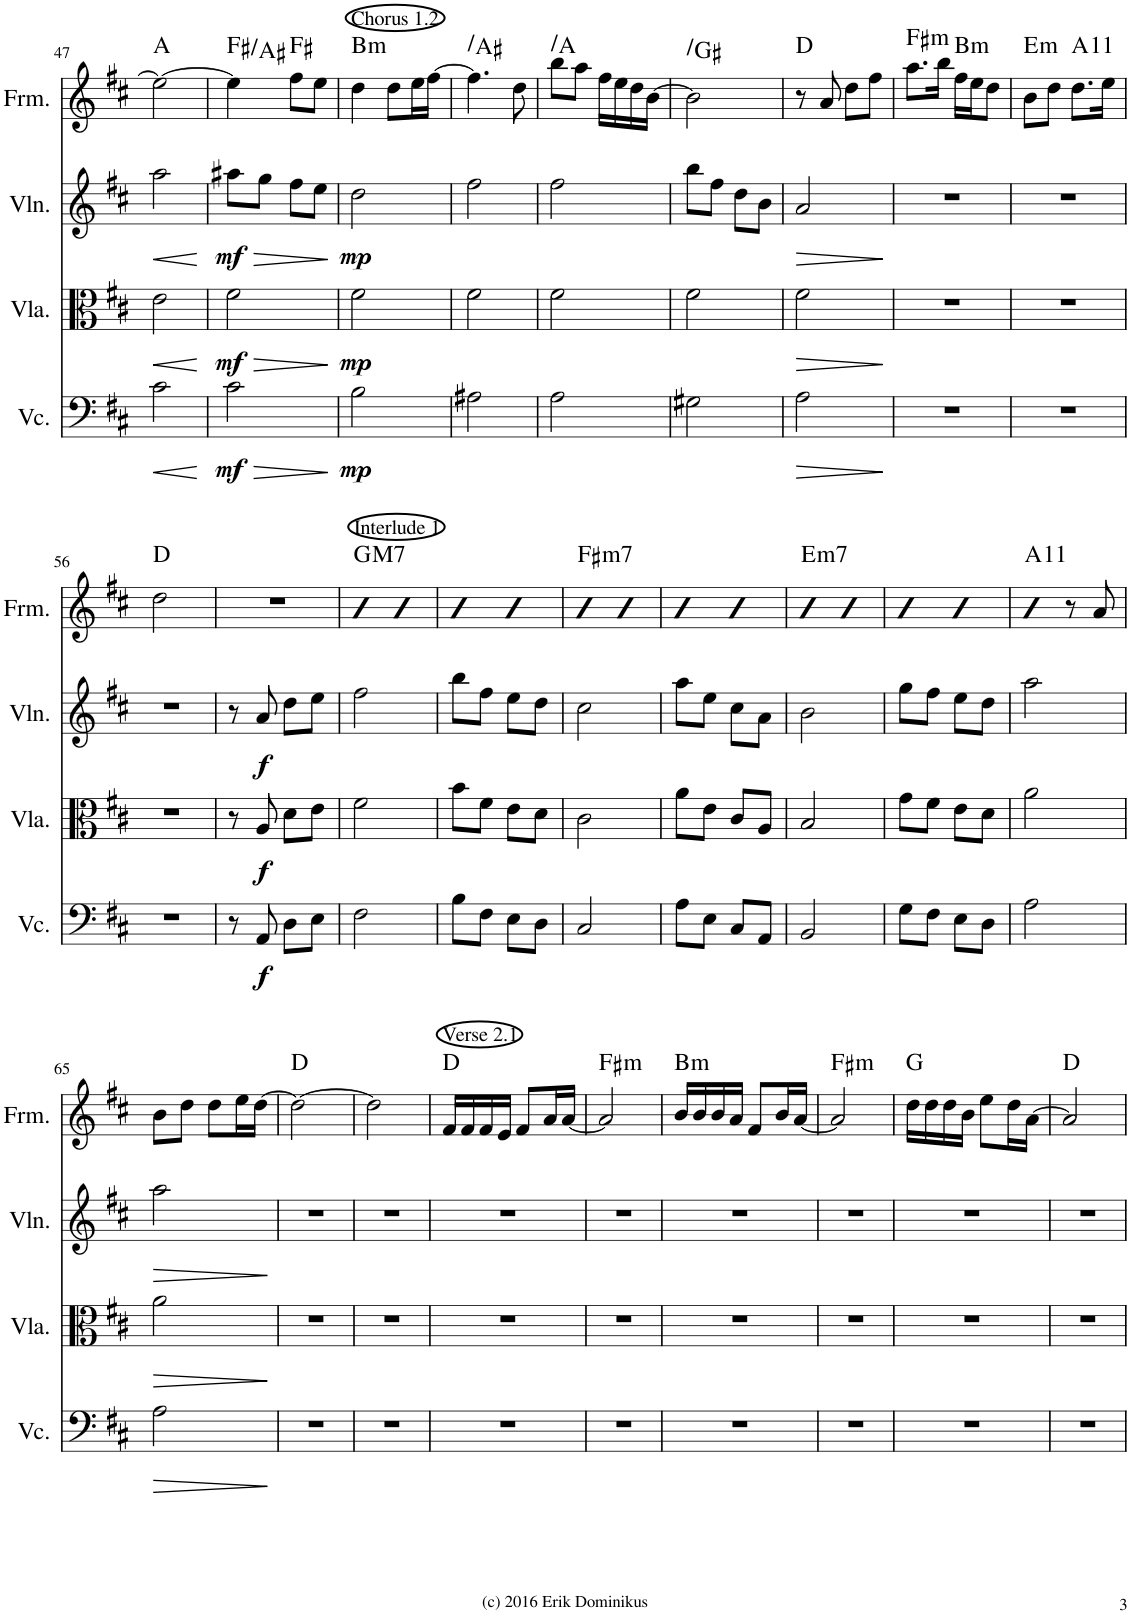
**kern	**dynam	**kern	**dynam	**kern	**dynam	**kern	**harte
*part4	*part4	*part3	*part3	*part2	*part2	*part1	*part1
*staff4	*staff4	*staff3	*staff3	*staff2	*staff2	*staff1	*
*I"Violoncello	*	*I"Viola	*	*I"Violin	*	*I"Form	*
*I'Vc.	*	*I'Vla.	*	*I'Vln.	*	*I'Frm.	*
!!LO:PB:g=z
*clefF4	*	*clefC3	*	*clefG2	*	*clefG2	*
*k[f#c#]	*	*k[f#c#]	*	*k[f#c#]	*	*k[f#c#]	*
*M2/4	*	*M2/4	*	*M2/4	*	*M2/4	*
=47	=47	=47	=47	=47	=47	=47	=47
!	!LO:HP:b	!	!LO:HP:b	!	!LO:HP:b	!	!
2c#\	<	2e\	<	2aa\	<	2ee\_	A:maj
.	[	.	[	.	[	.	.
=48	=48	=48	=48	=48	=48	=48	=48
!	!LO:HP:b	!	!LO:HP:b	!	!LO:HP:b	!	!
!	!LO:DY:n=1:b	!	!LO:DY:n=1:b	!	!LO:DY:n=1:b	!	!
2c#\	> mf	2f#\	> mf	8aa#X\L	> mf	4ee\]	F#:maj/3
.	.	.	.	8gg\J	.	.	.
.	.	.	.	8ff#\L	.	8ff#\L	F#:maj
.	.	.	.	8ee\J	.	8ee\J	.
.	]	.	]	.	]	.	.
=49	=49	=49	=49	=49	=49	=49	=49
!	!	!	!	!	!	!LO:TX:a:t=Chorus 1.2	!
!	!LO:DY:b	!	!LO:DY:b	!	!LO:DY:b	!	!LO:H:kt=m
2B\	mp	2f#\	mp	2dd\	mp	4dd\	B:min
.	.	.	.	.	.	8dd\L	.
.	.	.	.	.	.	16ee\L	.
.	.	.	.	.	.	[16ff#\JJ	.
=50	=50	=50	=50	=50	=50	=50	=50
!	!	!	!	!	!	!	!LO:H:kt=N.C.
2A#X\	.	2f#\	.	2ff#\	.	4.ff#\]	N
.	.	.	.	.	.	8dd\	.
=51	=51	=51	=51	=51	=51	=51	=51
!	!	!	!	!	!	!	!LO:H:kt=N.C.
2A\	.	2f#\	.	2ff#\	.	8bb\L	N
.	.	.	.	.	.	8aa\J	.
.	.	.	.	.	.	16ff#\LL	.
.	.	.	.	.	.	16ee\	.
.	.	.	.	.	.	16dd\	.
.	.	.	.	.	.	[16b\JJ	.
=52	=52	=52	=52	=52	=52	=52	=52
!	!	!	!	!	!	!	!LO:H:kt=N.C.
2G#X\	.	2f#\	.	8bb\L	.	2b\]	N
.	.	.	.	8ff#\J	.	.	.
.	.	.	.	8dd\L	.	.	.
.	.	.	.	8b\J	.	.	.
=53	=53	=53	=53	=53	=53	=53	=53
!	!LO:HP:b	!	!LO:HP:b	!	!LO:HP:b	!	!
2A\	>	2f#\	>	2a/	>	8r	D:maj
.	.	.	.	.	.	8a/	.
.	.	.	.	.	.	8dd\L	.
.	.	.	.	.	.	8ff#\J	.
.	]	.	]	.	]	.	.
=54	=54	=54	=54	=54	=54	=54	=54
!	!	!	!	!	!	!	!LO:H:kt=m
2r	.	2r	.	2r	.	8.aa\L	F#:min
.	.	.	.	.	.	16bb\Jk	.
!	!	!	!	!	!	!	!LO:H:kt=m
.	.	.	.	.	.	16ff#\LL	B:min
.	.	.	.	.	.	16ee\J	.
.	.	.	.	.	.	8dd\J	.
=55	=55	=55	=55	=55	=55	=55	=55
!	!	!	!	!	!	!	!LO:H:kt=m
2r	.	2r	.	2r	.	8b\L	E:min
.	.	.	.	.	.	8dd\J	.
!	!	!	!	!	!	!	!LO:H:kt=11
.	.	.	.	.	.	8.dd\L	A:9(11)
.	.	.	.	.	.	16ee\Jk	.
!!LO:LB:g=z
=56	=56	=56	=56	=56	=56	=56	=56
2r	.	2r	.	2r	.	2dd\	D:maj
=57	=57	=57	=57	=57	=57	=57	=57
8r	.	8r	.	8r	.	2r	.
!	!LO:DY:b	!	!LO:DY:b	!	!LO:DY:b	!	!
8AA/	f	8A/	f	8a/	f	.	.
8D\L	.	8d\L	.	8dd\L	.	.	.
8E\J	.	8e\J	.	8ee\J	.	.	.
=58	=58	=58	=58	=58	=58	=58	=58
!	!	!	!	!	!	!LO:TX:a:t=Interlude 1	!LO:H:kt=M7
2F#\	.	2f#\	.	2ff#\	.	4b	G:maj7
.	.	.	.	.	.	4b	.
=59	=59	=59	=59	=59	=59	=59	=59
8B\L	.	8b\L	.	8bb\L	.	4b	.
8F#\J	.	8f#\J	.	8ff#\J	.	.	.
8E\L	.	8e\L	.	8ee\L	.	4b	.
8D\J	.	8d\J	.	8dd\J	.	.	.
=60	=60	=60	=60	=60	=60	=60	=60
!	!	!	!	!	!	!	!LO:H:kt=m7
2C#/	.	2c#\	.	2cc#\	.	4b	F#:min7
.	.	.	.	.	.	4b	.
=61	=61	=61	=61	=61	=61	=61	=61
8A\L	.	8a\L	.	8aa\L	.	4b	.
8E\J	.	8e\J	.	8ee\J	.	.	.
8C#/L	.	8c#/L	.	8cc#\L	.	4b	.
8AA/J	.	8A/J	.	8a\J	.	.	.
=62	=62	=62	=62	=62	=62	=62	=62
!	!	!	!	!	!	!	!LO:H:kt=m7
2BB/	.	2B/	.	2b\	.	4b	E:min7
.	.	.	.	.	.	4b	.
=63	=63	=63	=63	=63	=63	=63	=63
8G\L	.	8g\L	.	8gg\L	.	4b	.
8F#\J	.	8f#\J	.	8ff#\J	.	.	.
8E\L	.	8e\L	.	8ee\L	.	4b	.
8D\J	.	8d\J	.	8dd\J	.	.	.
=64	=64	=64	=64	=64	=64	=64	=64
!	!	!	!	!	!	!	!LO:H:kt=11
2A\	.	2a\	.	2aa\	.	4b	A:9(11)
.	.	.	.	.	.	8r	.
.	.	.	.	.	.	8a/	.
!!LO:LB:g=z
=65	=65	=65	=65	=65	=65	=65	=65
!	!LO:HP:b	!	!LO:HP:b	!	!LO:HP:b	!	!
2A\	>	2a\	>	2aa\	>	8b\L	.
.	.	.	.	.	.	8dd\J	.
.	.	.	.	.	.	8dd\L	.
.	.	.	.	.	.	16ee\L	.
.	.	.	.	.	.	[16dd\JJ	.
.	]	.	]	.	]	.	.
=66	=66	=66	=66	=66	=66	=66	=66
2r	.	2r	.	2r	.	2dd\_	D:maj
=67	=67	=67	=67	=67	=67	=67	=67
2r	.	2r	.	2r	.	2dd\]	.
=68	=68	=68	=68	=68	=68	=68	=68
!	!	!	!	!	!	!LO:TX:a:t=Verse 2.1	!
2r	.	2r	.	2r	.	16f#/LL	D:maj
.	.	.	.	.	.	16f#/	.
.	.	.	.	.	.	16f#/	.
.	.	.	.	.	.	16e/JJ	.
.	.	.	.	.	.	8f#/L	.
.	.	.	.	.	.	16a/L	.
.	.	.	.	.	.	[16a/JJ	.
=69	=69	=69	=69	=69	=69	=69	=69
!	!	!	!	!	!	!	!LO:H:kt=m
2r	.	2r	.	2r	.	2a/]	F#:min
=70	=70	=70	=70	=70	=70	=70	=70
!	!	!	!	!	!	!	!LO:H:kt=m
2r	.	2r	.	2r	.	16b/LL	B:min
.	.	.	.	.	.	16b/	.
.	.	.	.	.	.	16b/	.
.	.	.	.	.	.	16a/JJ	.
.	.	.	.	.	.	8f#/L	.
.	.	.	.	.	.	16b/L	.
.	.	.	.	.	.	[16a/JJ	.
=71	=71	=71	=71	=71	=71	=71	=71
!	!	!	!	!	!	!	!LO:H:kt=m
2r	.	2r	.	2r	.	2a/]	F#:min
=72	=72	=72	=72	=72	=72	=72	=72
2r	.	2r	.	2r	.	16dd\LL	G:maj
.	.	.	.	.	.	16dd\	.
.	.	.	.	.	.	16dd\	.
.	.	.	.	.	.	16b\JJ	.
.	.	.	.	.	.	8ee\L	.
.	.	.	.	.	.	16dd\L	.
.	.	.	.	.	.	[16a\JJ	.
=73	=73	=73	=73	=73	=73	=73	=73
2r	.	2r	.	2r	.	2a/]	D:maj
=	=	=	=	=	=	=	=
*-	*-	*-	*-	*-	*-	*-	*-
